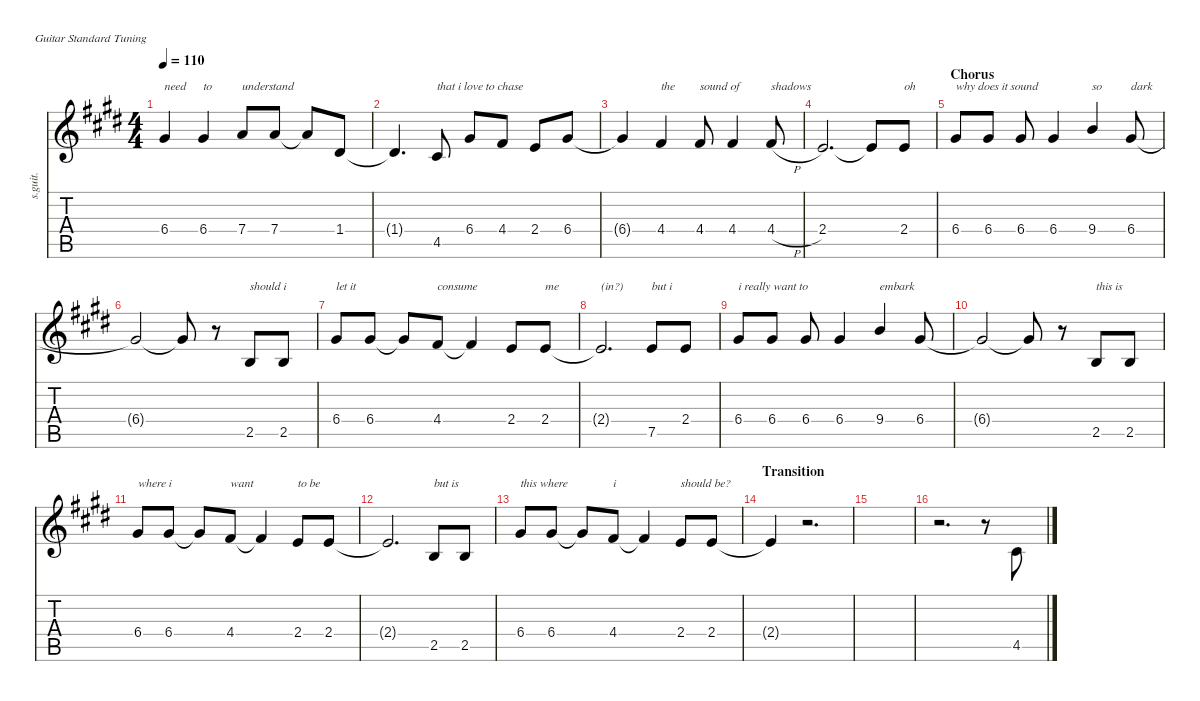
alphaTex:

\defaultSystemsLayout 4
\hideDynamics
\bracketExtendMode nobrackets
\otherSystemsTrackNameOrientation horizontal
\track ("Steel Guitar" "s.guit.") {instrument acousticguitarsteel}
\staff {score tabs}
\tuning (E4 B3 G3 D3 A2 E2)
\ts (4 4)
\tempo 110
\clef g2
\ks e
6.4{acc #}.4{txt "need" dy mf beam Up} 6.4{acc #}.4{txt "to" beam Up} 7.4{acc forcenatural}.8{txt "understand" beam Up} 7.4{acc forcenatural}.8{beam Up} 7.4{t acc forcenatural}.8{beam Up} 1.4{acc #}.8{beam Up} |
1.4{t acc #}.4{d beam Up} 4.5{acc #}.8{txt "that i love to chase" beam Up} 6.4{acc #}.8{beam Up} 4.4{acc #}.8{beam Up} 2.4{acc forcenatural}.8{beam Up} 6.4{acc #}.8{beam Up} |
6.4{t acc #}.4{beam Up} 4.4{acc #}.4{txt "the" beam Up} 4.4{acc #}.8{txt "sound of" beam Up} 4.4{acc #}.4{beam Up} 4.4{h acc #}.8{txt "shadows" beam Up} |
2.4{acc forcenatural}.2{d beam Up} 2.4{t acc forcenatural}.8{beam Up} 2.4{acc forcenatural}.8{txt "oh" beam Up} |
\section ("" "Chorus")
6.4{acc #}.8{txt "why does it sound" beam Up} 6.4{acc #}.8{beam Up} 6.4{acc #}.8{beam Up} 6.4{acc #}.4{beam Up} 9.4{acc forcenatural}.4{txt "so" beam Up} 6.4{acc #}.8{txt "dark" beam Up} |
6.4{t acc #}.2{beam Up} 6.4{t acc #}.8{beam Up} r.8{beam Up} 2.5{acc forcenatural}.8{txt "should i" beam Up} 2.5{acc forcenatural}.8{beam Up} |
6.4{acc #}.8{txt "let it" beam Up} 6.4{acc #}.8{beam Up} 6.4{t acc #}.8{beam Up} 4.4{acc #}.8{txt "consume" beam Up} 4.4{t acc #}.4{beam Up} 2.4{acc forcenatural}.8{beam Up} 2.4{acc forcenatural}.8{txt "me" beam Up} |
2.4{t acc forcenatural}.2{d txt "(in?)" beam Up} 7.5{acc forcenatural}.8{txt "but i" beam Up} 2.4{acc forcenatural}.8{beam Up} |
6.4{acc #}.8{txt "i really want to" beam Up} 6.4{acc #}.8{beam Up} 6.4{acc #}.8{beam Up} 6.4{acc #}.4{beam Up} 9.4{acc forcenatural}.4{txt "embark" beam Up} 6.4{acc #}.8{beam Up} |
6.4{t acc #}.2{beam Up} 6.4{t acc #}.8{beam Up} r.8{beam Up} 2.5{acc forcenatural}.8{txt "this is" beam Up} 2.5{acc forcenatural}.8{beam Up} |
6.4{acc #}.8{txt "where i" beam Up} 6.4{acc #}.8{beam Up} 6.4{t acc #}.8{beam Up} 4.4{acc #}.8{txt "want" beam Up} 4.4{t acc #}.4{beam Up} 2.4{acc forcenatural}.8{txt "to be" beam Up} 2.4{acc forcenatural}.8{beam Up} |
2.4{t acc forcenatural}.2{d beam Up} 2.5{acc forcenatural}.8{txt "but is" beam Up} 2.5{acc forcenatural}.8{beam Up} |
6.4{acc #}.8{txt "this where" beam Up} 6.4{acc #}.8{beam Up} 6.4{t acc #}.8{beam Up} 4.4{acc #}.8{txt "i" beam Up} 4.4{t acc #}.4{beam Up} 2.4{acc forcenatural}.8{txt "should be?" beam Up} 2.4{acc forcenatural}.8{beam Up} |
\section ("" "Transition")
2.4{t acc forcenatural}.4{beam Up} r.2{d beam Up} |
|
r.2{d beam Down} r.8{beam Down} 4.5{acc #}.8{beam Up}
